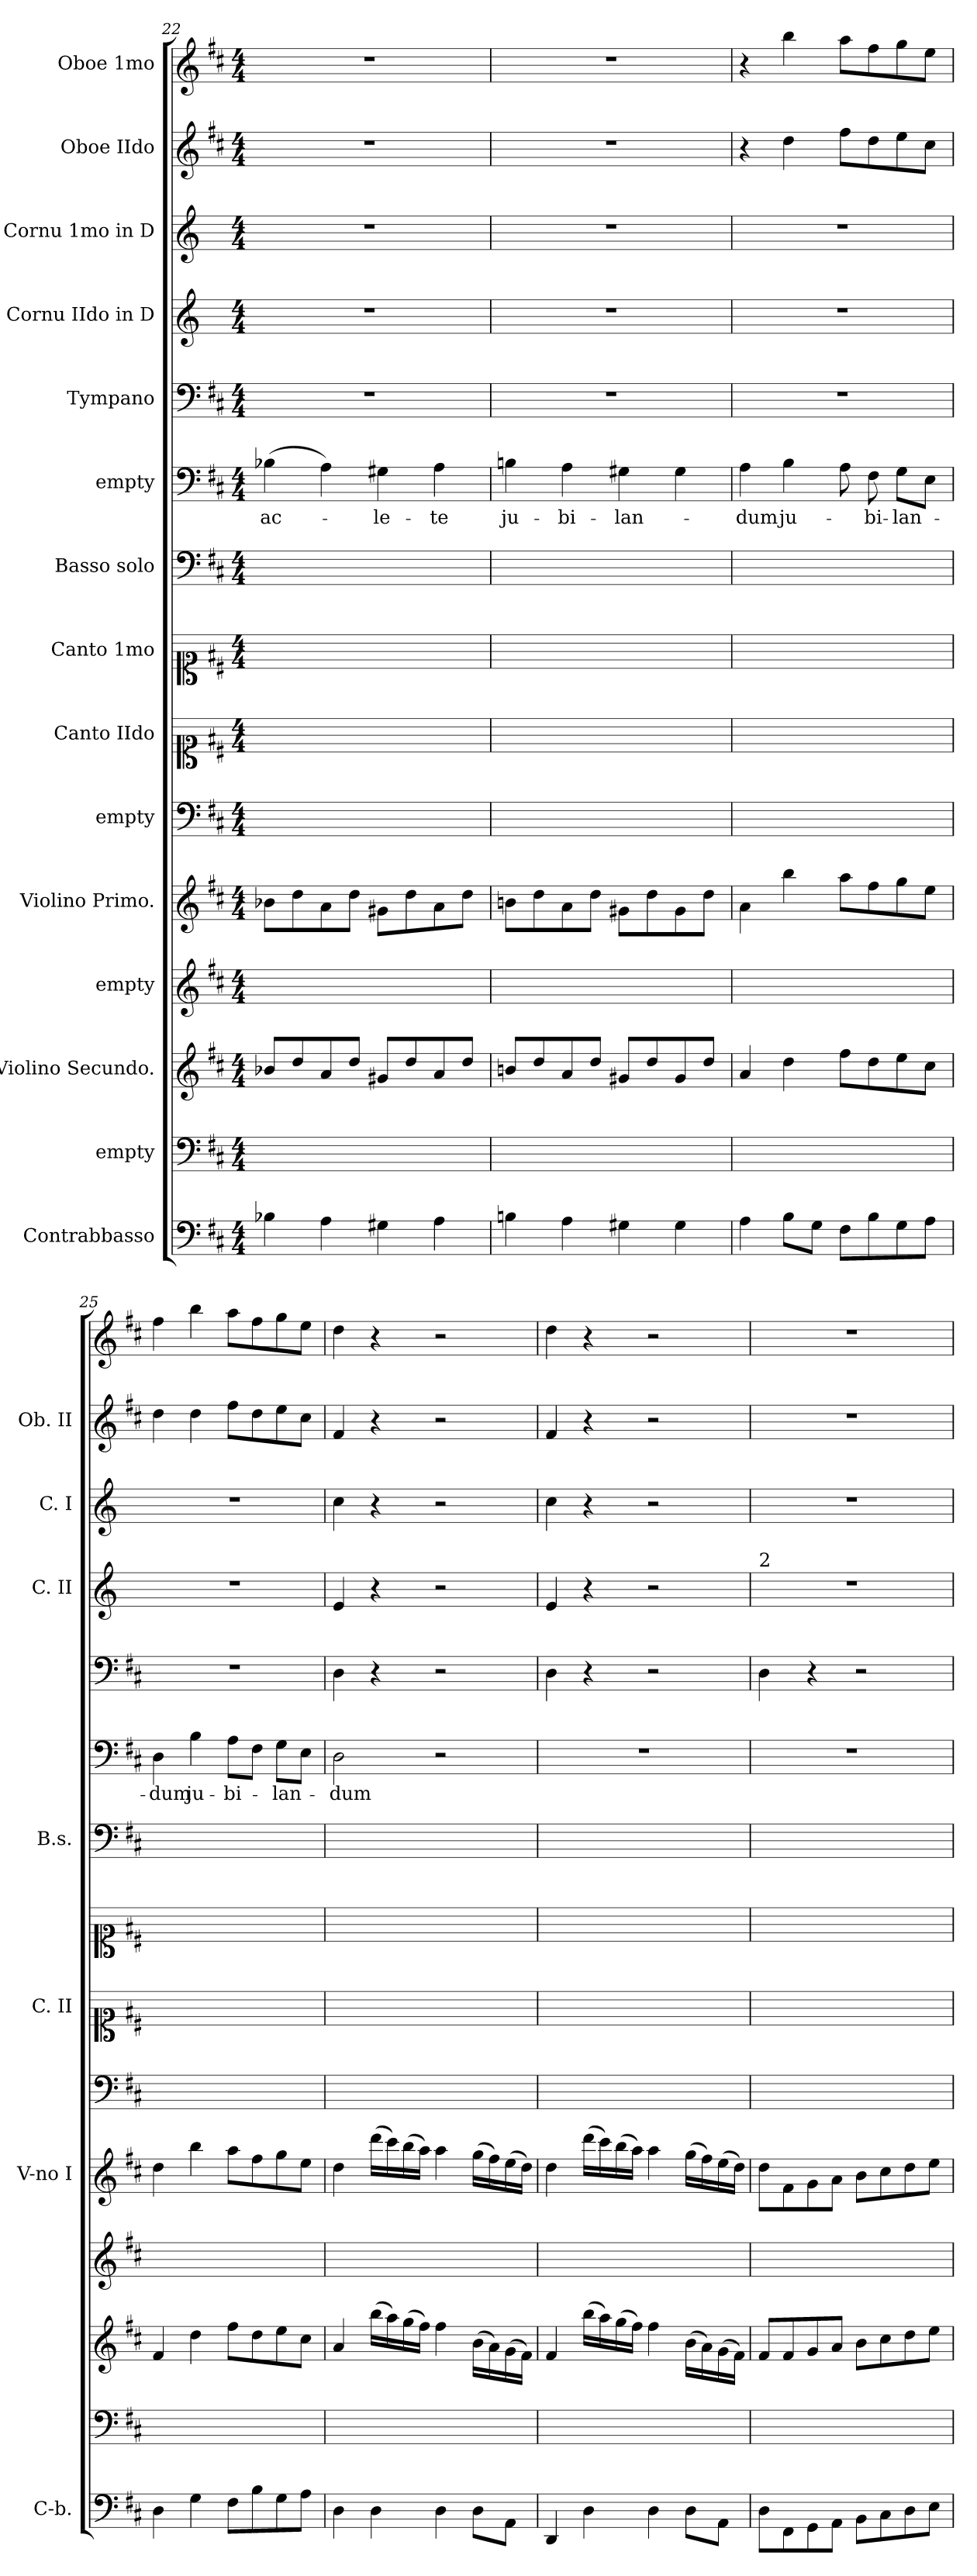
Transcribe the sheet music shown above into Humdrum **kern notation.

**kern	**dynam	**kern	**kern	**kern	**kern	**kern	**kern	**kern	**kern	**kern	**text	**kern	**kern	**kern	**kern	**kern
*part15	*part15	*part14	*part13	*part12	*part11	*part10	*part9	*part8	*part7	*part6	*part6	*part5	*part4	*part3	*part2	*part1
*staff15	*staff15	*staff14	*staff13	*staff12	*staff11	*staff10	*staff9	*staff8	*staff7	*staff6	*staff6	*staff5	*staff4	*staff3	*staff2	*staff1
*I"Contrabbasso	*	*I"empty	*I"Violino Secundo.	*I"empty	*I"Violino Primo.	*I"empty	*I"Canto IIdo	*I"Canto 1mo	*I"Basso solo	*I"empty	*	*I"Tympano	*I"Cornu IIdo in D	*I"Cornu 1mo in D	*I"Oboe IIdo	*I"Oboe 1mo
*I'C-b.	*	*	*	*	*I'V-no I	*	*I'C. II	*	*I'B.s.	*	*	*	*I'C. II	*I'C. I	*I'Ob. II	*
*clefF4	*	*clefF4	*clefG2	*clefG2	*clefG2	*clefF4	*clefC1	*clefC1	*clefF4	*clefF4	*	*clefF4	*clefG2	*clefG2	*clefG2	*clefG2
*	*	*	*	*	*	*	*	*	*	*	*	*	*ITrd6c10	*ITrd6c10	*	*
*k[f#c#]	*	*k[f#c#]	*k[f#c#]	*k[f#c#]	*k[f#c#]	*k[f#c#]	*k[f#c#]	*k[f#c#]	*k[f#c#]	*k[f#c#]	*	*k[f#c#]	*k[f#c#]	*k[f#c#]	*k[f#c#]	*k[f#c#]
*D:	*	*D:	*D:	*D:	*D:	*D:	*D:	*D:	*D:	*D:	*	*D:	*D:	*D:	*D:	*D:
*M4/4	*	*M4/4	*M4/4	*M4/4	*M4/4	*M4/4	*M4/4	*M4/4	*M4/4	*M4/4	*	*M4/4	*M4/4	*M4/4	*M4/4	*M4/4
=22	=22	=22	=22	=22	=22	=22	=22	=22	=22	=22	=22	=22	=22	=22	=22	=22
4B-X\	.	1ryy	8b-X/L	1ryy	8b-X\L	1ryy	1ryy	1ryy	1ryy	(4B-X\	ac-	1r	1r	1r	1r	1r
.	.	.	8dd/	.	8dd\	.	.	.	.	.	.	.	.	.	.	.
4A\	.	.	8a/	.	8a\	.	.	.	.	4A\)	.	.	.	.	.	.
.	.	.	8dd/J	.	8dd\J	.	.	.	.	.	.	.	.	.	.	.
4G#X\	.	.	8g#X/L	.	8g#X\L	.	.	.	.	4G#X\	-le-	.	.	.	.	.
.	.	.	8dd/	.	8dd\	.	.	.	.	.	.	.	.	.	.	.
4A\	.	.	8a/	.	8a\	.	.	.	.	4A\	-te	.	.	.	.	.
.	.	.	8dd/J	.	8dd\J	.	.	.	.	.	.	.	.	.	.	.
=23	=23	=23	=23	=23	=23	=23	=23	=23	=23	=23	=23	=23	=23	=23	=23	=23
4Bn\	.	1ryy	8bn/L	1ryy	8bn\L	1ryy	1ryy	1ryy	1ryy	4Bn\	ju-	1r	1r	1r	1r	1r
.	.	.	8dd/	.	8dd\	.	.	.	.	.	.	.	.	.	.	.
4A\	.	.	8a/	.	8a\	.	.	.	.	4A\	-bi-	.	.	.	.	.
.	.	.	8dd/J	.	8dd\J	.	.	.	.	.	.	.	.	.	.	.
4G#X\	.	.	8g#X/L	.	8g#X\L	.	.	.	.	4G#X\	-lan-	.	.	.	.	.
.	.	.	8dd/	.	8dd\	.	.	.	.	.	.	.	.	.	.	.
4G#\	.	.	8g#/	.	8g#\	.	.	.	.	4G#\	.	.	.	.	.	.
.	.	.	8dd/J	.	8dd\J	.	.	.	.	.	.	.	.	.	.	.
=24	=24	=24	=24	=24	=24	=24	=24	=24	=24	=24	=24	=24	=24	=24	=24	=24
4A\	.	1ryy	4a/	1ryy	4a\	1ryy	1ryy	1ryy	1ryy	4A\	-dum	1r	1r	1r	4r	4r
8B\L	.	.	4dd\	.	4bb\	.	.	.	.	4B\	ju-	.	.	.	4dd\	4bb\
8G\J	.	.	.	.	.	.	.	.	.	.	.	.	.	.	.	.
8F#\L	.	.	8ff#\L	.	8aa\L	.	.	.	.	8A\	.	.	.	.	8ff#\L	8aa\L
8B\	.	.	8dd\	.	8ff#\	.	.	.	.	8F#\	-bi-	.	.	.	8dd\	8ff#\
8G\	.	.	8ee\	.	8gg\	.	.	.	.	8G\L	-lan-	.	.	.	8ee\	8gg\
8A\J	.	.	8cc#\J	.	8ee\J	.	.	.	.	8E\J	.	.	.	.	8cc#\J	8ee\J
=25	=25	=25	=25	=25	=25	=25	=25	=25	=25	=25	=25	=25	=25	=25	=25	=25
4D\	.	1ryy	4f#/	1ryy	4dd\	1ryy	1ryy	1ryy	1ryy	4D\	-dum	1r	1r	1r	4dd\	4ff#\
4G\	.	.	4dd\	.	4bb\	.	.	.	.	4B\	ju-	.	.	.	4dd\	4bb\
8F#\L	.	.	8ff#\L	.	8aa\L	.	.	.	.	8A\L	-bi-	.	.	.	8ff#\L	8aa\L
8B\	.	.	8dd\	.	8ff#\	.	.	.	.	8F#\J	.	.	.	.	8dd\	8ff#\
8G\	.	.	8ee\	.	8gg\	.	.	.	.	8G\L	-lan-	.	.	.	8ee\	8gg\
8A\J	.	.	8cc#\J	.	8ee\J	.	.	.	.	8E\J	.	.	.	.	8cc#\J	8ee\J
=26	=26	=26	=26	=26	=26	=26	=26	=26	=26	=26	=26	=26	=26	=26	=26	=26
!	!LO:DY:b	!	!	!	!	!	!	!	!	!	!	!	!	!	!	!
4D\	for	1ryy	4a/	1ryy	4dd\	1ryy	1ryy	1ryy	1ryy	2D\	-dum	4D\	4F#/	4d\	4f#/	4dd\
4D\	.	.	(16bb\LL	.	(16ddd\LL	.	.	.	.	.	.	4r	4r	4r	4r	4r
.	.	.	16aa\)	.	16ccc#\)	.	.	.	.	.	.	.	.	.	.	.
.	.	.	(16gg\	.	(16bb\	.	.	.	.	.	.	.	.	.	.	.
.	.	.	16ff#\JJ)	.	16aa\JJ)	.	.	.	.	.	.	.	.	.	.	.
4D\	.	.	4ff#\	.	4aa\	.	.	.	.	2r	.	2r	2r	2r	2r	2r
8D\L	.	.	(16b\LL	.	(16gg\LL	.	.	.	.	.	.	.	.	.	.	.
.	.	.	16a\)	.	16ff#\)	.	.	.	.	.	.	.	.	.	.	.
8AA\J	.	.	(16g\	.	(16ee\	.	.	.	.	.	.	.	.	.	.	.
.	.	.	16f#\JJ)	.	16dd\JJ)	.	.	.	.	.	.	.	.	.	.	.
=27	=27	=27	=27	=27	=27	=27	=27	=27	=27	=27	=27	=27	=27	=27	=27	=27
4DD/	.	1ryy	4f#/	1ryy	4dd\	1ryy	1ryy	1ryy	1ryy	1r	.	4D\	4F#/	4d\	4f#/	4dd\
4D\	.	.	(16bb\LL	.	(16ddd\LL	.	.	.	.	.	.	4r	4r	4r	4r	4r
.	.	.	16aa\)	.	16ccc#\)	.	.	.	.	.	.	.	.	.	.	.
.	.	.	(16gg\	.	(16bb\	.	.	.	.	.	.	.	.	.	.	.
.	.	.	16ff#\JJ)	.	16aa\JJ)	.	.	.	.	.	.	.	.	.	.	.
4D\	.	.	4ff#\	.	4aa\	.	.	.	.	.	.	2r	2r	2r	2r	2r
8D\L	.	.	(16b\LL	.	(16gg\LL	.	.	.	.	.	.	.	.	.	.	.
.	.	.	16a\)	.	16ff#\)	.	.	.	.	.	.	.	.	.	.	.
8AA\J	.	.	(16g\	.	(16ee\	.	.	.	.	.	.	.	.	.	.	.
.	.	.	16f#\JJ)	.	16dd\JJ)	.	.	.	.	.	.	.	.	.	.	.
=28	=28	=28	=28	=28	=28	=28	=28	=28	=28	=28	=28	=28	=28	=28	=28	=28
!	!	!	!	!	!	!	!	!	!	!	!	!	!LO:TX:a:t=2	!	!	!
8D\L	.	1ryy	8f#/L	1ryy	8dd\L	1ryy	1ryy	1ryy	1ryy	1r	.	4D\	1r	1r	1r	1r
8FF#\	.	.	8f#/	.	8f#\	.	.	.	.	.	.	.	.	.	.	.
8GG\	.	.	8g/	.	8g\	.	.	.	.	.	.	4r	.	.	.	.
8AA\J	.	.	8a/J	.	8a\J	.	.	.	.	.	.	.	.	.	.	.
8BB\L	.	.	8b\L	.	8b\L	.	.	.	.	.	.	2r	.	.	.	.
8C#\	.	.	8cc#\	.	8cc#\	.	.	.	.	.	.	.	.	.	.	.
8D\	.	.	8dd\	.	8dd\	.	.	.	.	.	.	.	.	.	.	.
8E\J	.	.	8ee\J	.	8ee\J	.	.	.	.	.	.	.	.	.	.	.
=	=	=	=	=	=	=	=	=	=	=	=	=	=	=	=	=
*-	*-	*-	*-	*-	*-	*-	*-	*-	*-	*-	*-	*-	*-	*-	*-	*-
